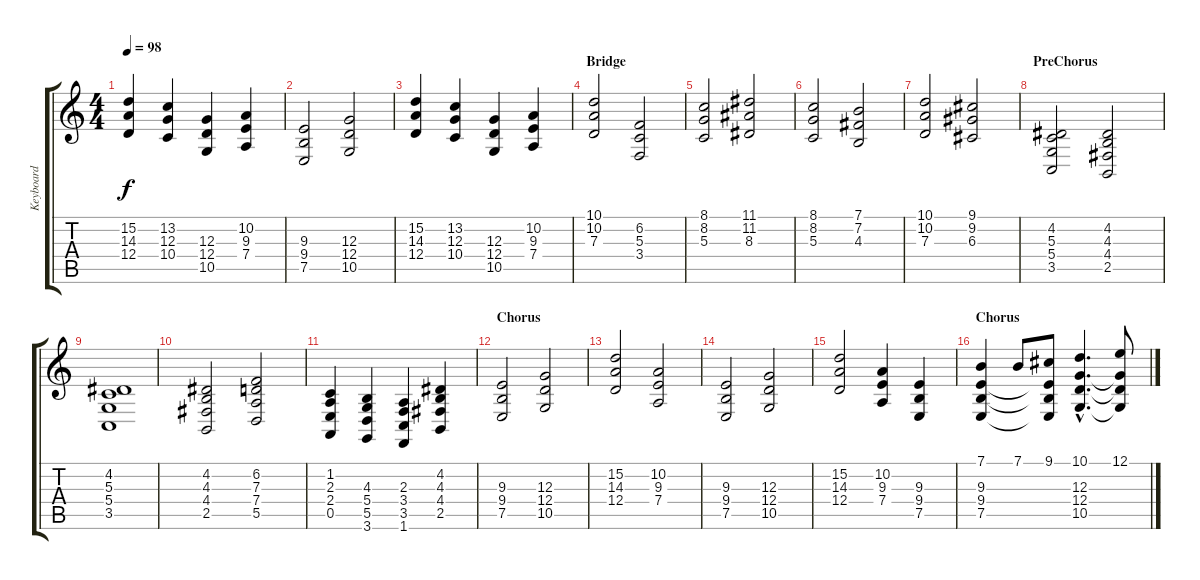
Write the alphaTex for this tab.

\track ("Keyboard" "Keyboard") {instrument brasssection}
\staff {score tabs}
\tuning (E4 B3 G3 D3 A2 E2) {hide}
\ts (4 4)
\tempo 98
\clef g2
\ks c
(15.2 14.3 12.4).4{dy f} (13.2 12.3 10.4).4 (12.3 12.4 10.5).4 (10.2 9.3 7.4).4 |
(9.3 9.4 7.5).2 (12.3 12.4 10.5).2 |
(15.2 14.3 12.4).4 (13.2 12.3 10.4).4 (12.3 12.4 10.5).4 (10.2 9.3 7.4).4 |
\section ("" "Bridge")
(10.1 10.2 7.3).2 (6.2 5.3 3.4).2 |
(8.1 8.2 5.3).2 (11.1 11.2 8.3).2 |
(8.1 8.2 5.3).2 (7.1 7.2 4.3).2 |
(10.1 10.2 7.3).2 (9.1 9.2 6.3).2 |
\section ("" "PreChorus")
(4.2 5.3 5.4 3.5).2 (4.2 4.3 4.4 2.5).2 |
(4.2 5.3 5.4 3.5).1 |
(4.2 4.3 4.4 2.5).2 (6.2 7.3 7.4 5.5).2 |
(1.2 2.3 2.4 0.5).4 (4.3 5.4 5.5 3.6).4 (2.3 3.4 3.5 1.6).4 (4.2 4.3 4.4 2.5).4 |
\section ("" "Chorus")
(9.3 9.4 7.5).2 (12.3 12.4 10.5).2 |
(15.2 14.3 12.4).2 (10.2 9.3 7.4).2 |
(9.3 9.4 7.5).2 (12.3 12.4 10.5).2 |
(15.2 14.3 12.4).2 (10.2 9.3 7.4).4 (9.3 9.4 7.5).4 |
\section ("" "Chorus")
(7.1 9.3 9.4 7.5).4 7.1.8 (9.1 9.3{t} 9.4{t} 7.5{t}).8 (10.1{hac} 12.3{hac} 12.4{hac} 10.5{hac}).4{d} (12.1 12.3{t} 12.4{t} 10.5{t}).8
